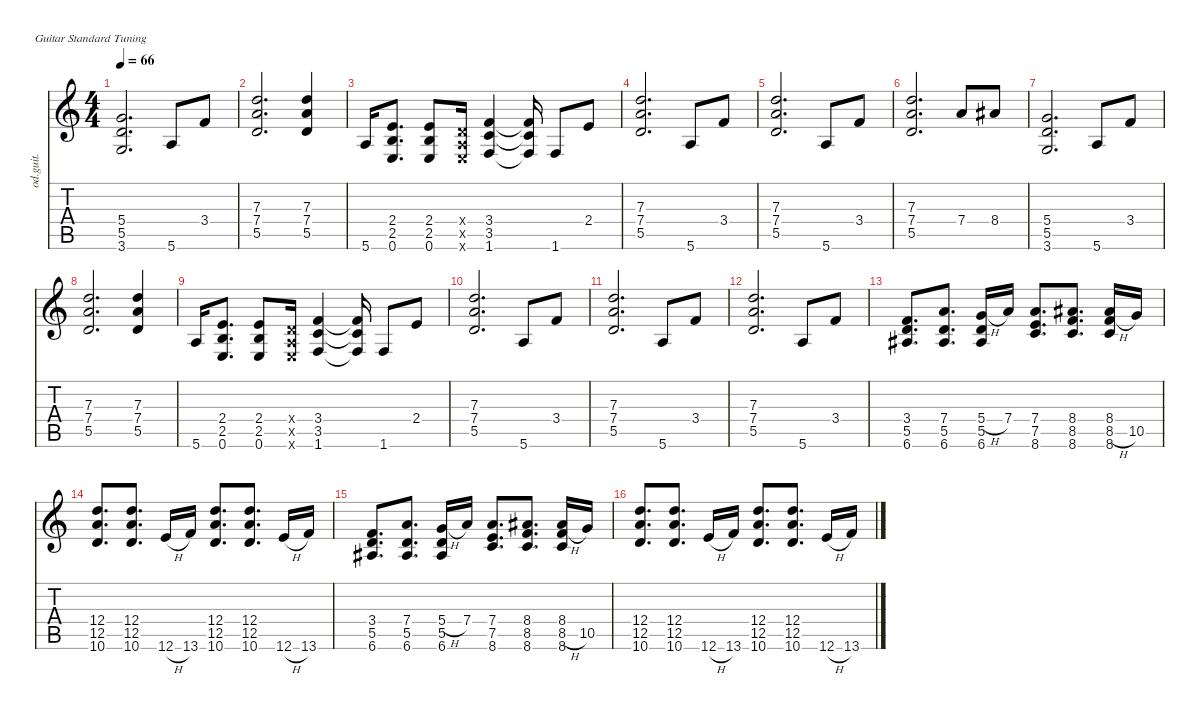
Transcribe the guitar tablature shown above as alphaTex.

\defaultSystemsLayout 4
\hideDynamics
\bracketExtendMode nobrackets
\otherSystemsTrackNameOrientation horizontal
\track ("Overdriven Guitar" "od.guit.") {instrument overdrivenguitar}
\staff {score tabs}
\tuning (E4 B3 G3 D3 A2 E2)
\ts (4 4)
\tempo 66
\clef g2
\ks c
(3.6 5.5 5.4).2{d dy mf beam Up} 5.6.8{beam Up} 3.4.8{beam Up} |
(5.5 7.4 7.3).2{d beam Up} (5.5 7.4 7.3).4{beam Up} |
5.6.16{beam Up} (0.6 2.5 2.4).8{d beam Up} (0.6 2.5 2.4).8{beam Up} (0.6{x} 0.5{x} 0.4{x}).16{beam Up} (1.6 3.5 3.4).4{beam Up} (3.4{t} 3.5{t} 1.6{t}).16{beam Up} 1.6.8{beam Up} 2.4.8{beam Up} |
(5.5 7.4 7.3).2{d beam Up} 5.6.8{beam Up} 3.4.8{beam Up} |
(5.5 7.4 7.3).2{d beam Up} 5.6.8{beam Up} 3.4.8{beam Up} |
(5.5 7.4 7.3).2{d beam Up} 7.4.8{beam Up} 8.4{acc #}.8{beam Up} |
(3.6 5.5 5.4).2{d beam Up} 5.6.8{beam Up} 3.4.8{beam Up} |
(5.5 7.4 7.3).2{d beam Up} (5.5 7.4 7.3).4{beam Up} |
5.6.16{beam Up} (0.6 2.5 2.4).8{d beam Up} (0.6 2.5 2.4).8{beam Up} (0.6{x} 0.5{x} 0.4{x}).16{beam Up} (1.6 3.5 3.4).4{beam Up} (3.4{t} 3.5{t} 1.6{t}).16{beam Up} 1.6.8{beam Up} 2.4.8{beam Up} |
(5.5 7.4 7.3).2{d beam Up} 5.6.8{beam Up} 3.4.8{beam Up} |
(5.5 7.4 7.3).2{d beam Up} 5.6.8{beam Up} 3.4.8{beam Up} |
(5.5 7.4 7.3).2{d beam Up} 5.6.8{beam Up} 3.4.8{beam Up} |
(6.6{acc #} 5.5 3.4).8{d beam Up} (6.6{acc #} 5.5 7.4).8{d beam Up} (5.4{h} 6.6{acc #} 5.5).16{beam Up} 7.4.16{beam Up} (8.6 7.5 7.4).8{d beam Up} (8.6 8.5 8.4{acc #}).8{d beam Up} (8.5{h} 8.6 8.4{acc #}).16{beam Up} 10.5.16{beam Up} |
(10.6 12.5 12.4).8{d beam Up} (10.6 12.5 12.4).8{d beam Up} 12.6{h}.16{beam Up} 13.6.16{beam Up} (10.6 12.5 12.4).8{d beam Up} (10.6 12.5 12.4).8{d beam Up} 12.6{h}.16{beam Up} 13.6.16{beam Up} |
(6.6{acc #} 5.5 3.4).8{d beam Up} (6.6{acc #} 5.5 7.4).8{d beam Up} (5.4{h} 6.6{acc #} 5.5).16{beam Up} 7.4.16{beam Up} (8.6 7.5 7.4).8{d beam Up} (8.6 8.5 8.4{acc #}).8{d beam Up} (8.5{h} 8.6 8.4{acc #}).16{beam Up} 10.5.16{beam Up} |
(10.6 12.5 12.4).8{d beam Up} (10.6 12.5 12.4).8{d beam Up} 12.6{h}.16{beam Up} 13.6.16{beam Up} (10.6 12.5 12.4).8{d beam Up} (10.6 12.5 12.4).8{d beam Up} 12.6{h}.16{beam Up} 13.6.16{beam Up}
